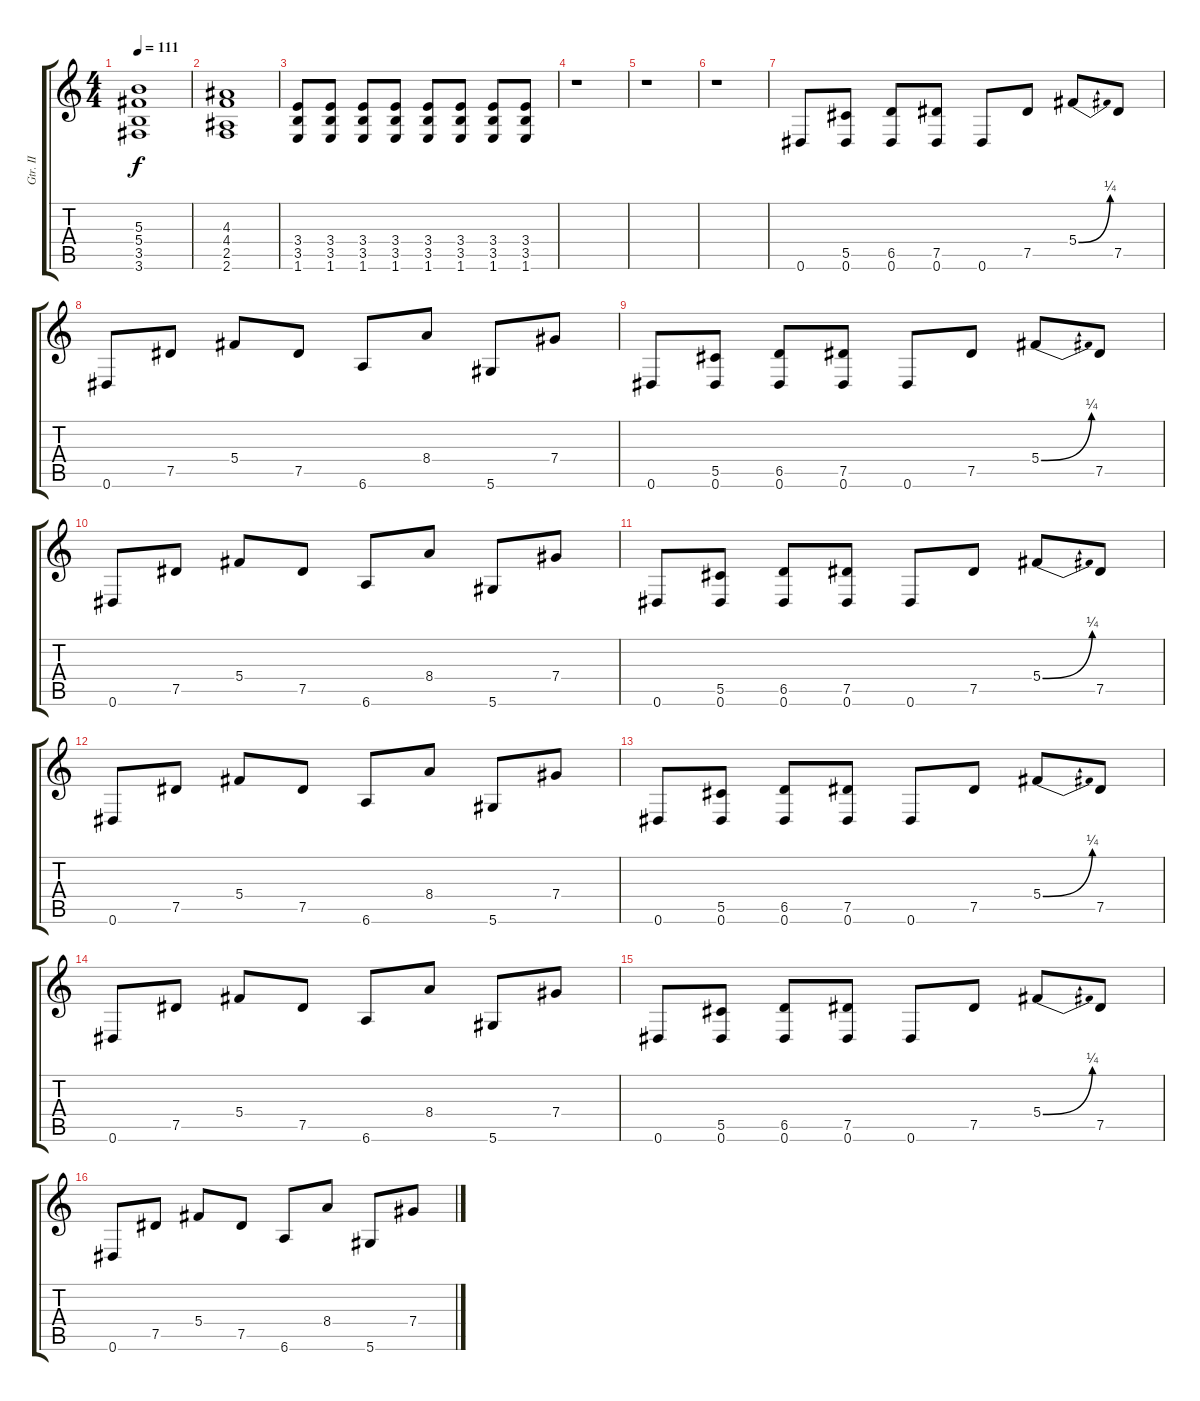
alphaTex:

\track ("Gtr. II" "Gtr. II") {instrument distortionguitar}
\staff {score tabs}
\tuning (Eb4 Bb3 Gb3 Db3 Ab2 Eb2) {hide}
\ts (4 4)
\tempo 111
\clef g2
\ks c
(5.3 5.4 3.5 3.6).1{dy f} |
(4.3 4.4 2.5 2.6).1 |
(3.4 3.5 1.6).8 (3.4 3.5 1.6).8 (3.4 3.5 1.6).8 (3.4 3.5 1.6).8 (3.4 3.5 1.6).8 (3.4 3.5 1.6).8 (3.4 3.5 1.6).8 (3.4 3.5 1.6).8 |
r.1 |
r.1 |
r.1 |
0.6.8 (5.5 0.6).8 (6.5 0.6).8 (7.5 0.6).8 0.6.8 7.5.8 5.4{be (bend 0 0 60 1)}.8 7.5.8 |
0.6.8 7.5.8 5.4.8 7.5.8 6.6.8 8.4.8 5.6.8 7.4.8 |
0.6.8 (5.5 0.6).8 (6.5 0.6).8 (7.5 0.6).8 0.6.8 7.5.8 5.4{be (bend 0 0 60 1)}.8 7.5.8 |
0.6.8 7.5.8 5.4.8 7.5.8 6.6.8 8.4.8 5.6.8 7.4.8 |
0.6.8 (5.5 0.6).8 (6.5 0.6).8 (7.5 0.6).8 0.6.8 7.5.8 5.4{be (bend 0 0 60 1)}.8 7.5.8 |
0.6.8 7.5.8 5.4.8 7.5.8 6.6.8 8.4.8 5.6.8 7.4.8 |
0.6.8 (5.5 0.6).8 (6.5 0.6).8 (7.5 0.6).8 0.6.8 7.5.8 5.4{be (bend 0 0 60 1)}.8 7.5.8 |
0.6.8 7.5.8 5.4.8 7.5.8 6.6.8 8.4.8 5.6.8 7.4.8 |
0.6.8 (5.5 0.6).8 (6.5 0.6).8 (7.5 0.6).8 0.6.8 7.5.8 5.4{be (bend 0 0 60 1)}.8 7.5.8 |
0.6.8 7.5.8 5.4.8 7.5.8 6.6.8 8.4.8 5.6.8 7.4.8
